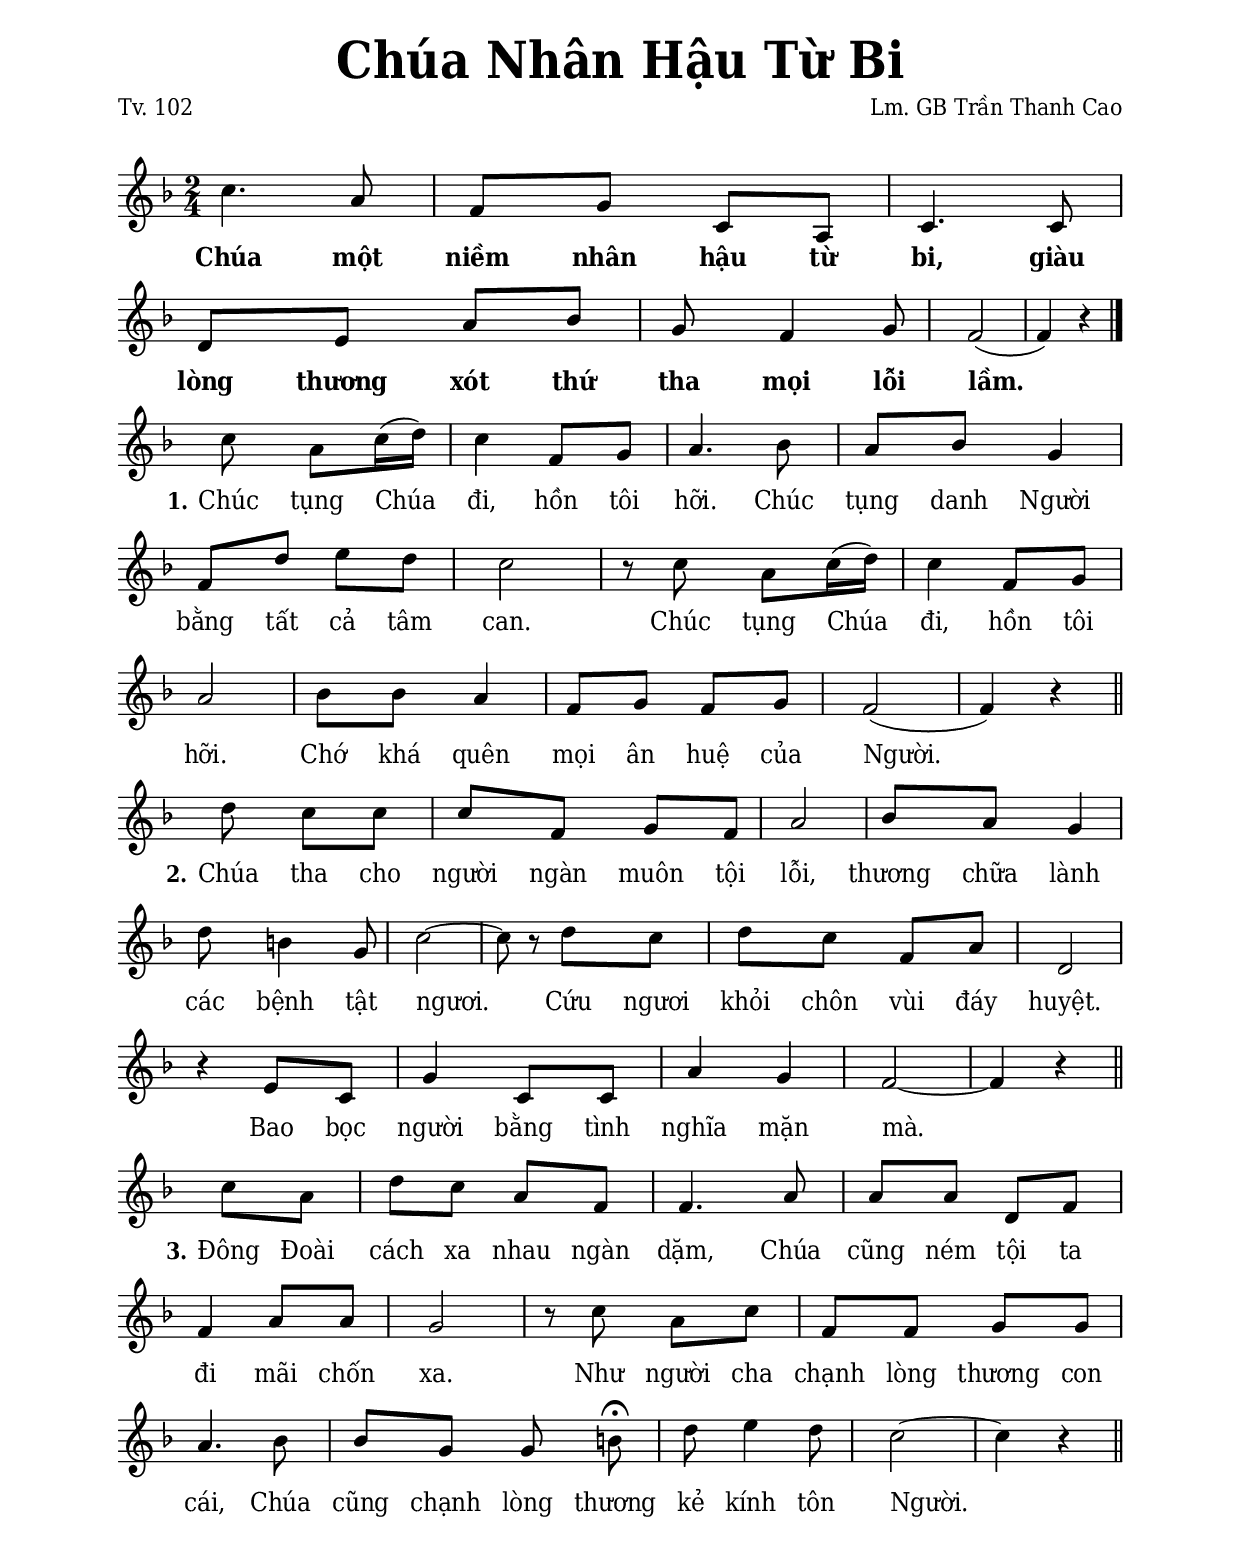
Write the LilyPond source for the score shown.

% Cài đặt chung
\version "2.22.1"
\include "english.ly"

\header {
  title = \markup { \fontsize #3 "Chúa Nhân Hậu Từ Bi" }
  poet = "Tv. 102"
  composer = "Lm. GB Trần Thanh Cao"
  arranger = " "
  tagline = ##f
}

% Nhạc điệp khúc
nhacDiepKhuc = \relative c'' {
  c4. a8 |
  f g c, a |
  c4. c8 |
  d e a bf |
  g f4 g8 |
  f2 ( |
  f4) r \bar "|."
}

% Nhạc phiên khúc
nhacPhienKhucMot = \relative c'' {
  \partial 4. c8 a c16 (d) |
  c4 f,8 g |
  a4. bf8 |
  a bf g4 |
  f8 d' e d |
  c2 |
  r8 c a c16 (d) |
  c4 f,8 g |
  a2 |
  bf8 bf a4 |
  f8 g f g |
  f2 ( |
  f4) r \bar "||"
}

nhacPhienKhucHai = \relative c'' {
  \partial 4. d8 c c |
  c f, g f |
  a2 |
  bf8 a g4 |
  d'8 b!4 g8 |
  c2 ~ |
  c8 r d c |
  d c f, a |
  d,2 |
  r4 e8 c |
  g'4 c,8 c |
  a'4 g |
  f2 ~ |
  f4 r \bar "||"
}

nhacPhienKhucBa = \relative c'' {
  \partial 4 c8 a |
  d c a f |
  f4. a8 |
  a a d, f |
  f4 a8 a |
  g2 |
  r8 c a c |
  f, f g g |
  a4. bf8 |
  bf g
  \autoBeamOff
  g b \fermata |
  \autoBeamOn
  d e4 d8 |
  c2 ~ |
  c4 r \bar "||"
}

% Lời điệp khúc
loiDiepKhuc = \lyricmode {
  \override Lyrics.LyricText.font-series = #'bold
  Chúa một niềm nhân hậu từ bi,
  giàu
  \override LyricText.extra-offset = #'(0 . -1)
  lòng thương xót thứ tha mọi lỗi lầm.
}

% Lời phiên khúc
loiPhienKhucMot = \lyricmode {
  \set stanza = #"1."
  Chúc tụng Chúa đi, hồn tôi hỡi.
  Chúc tụng danh Người bằng tất cả tâm can.
  Chúc tụng Chúa đi, hồn tôi hỡi.
  Chớ khá quên mọi ân huệ của Người.
}

loiPhienKhucHai = \lyricmode {
  \set stanza = #"2."
  Chúa tha cho người ngàn muôn tội lỗi,
  thương chữa lành các bệnh tật ngươi.
  Cứu ngươi khỏi chôn vùi đáy huyệt.
  Bao bọc người bằng tình nghĩa mặn mà.
}

loiPhienKhucBa = \lyricmode {
  \set stanza = #"3."
  Đông Đoài cách xa nhau ngàn dặm,
  Chúa cũng ném tội ta đi mãi chốn xa.
  Như người cha chạnh lòng thương con cái,
  Chúa cũng chạnh lòng thương kẻ kính tôn Người.
}

% Dàn trang
\paper {
  #(set-paper-size "a4")
  top-margin = 20\mm
  bottom-margin = 10\mm
  left-margin = 20\mm
  right-margin = 20\mm
  indent = #0
  #(define fonts
    (make-pango-font-tree
      "Deja Vu Serif Condensed"
      "Deja Vu Serif Condensed"
      "Deja Vu Serif Condensed"
      (/ 20 20)))
  page-count = #1
  system-system-spacing = #'((basic-distance . 12)
                             (minimum-distance . 12)
                             (padding . 1))
  score-system-spacing = #'((basic-distance . 12)
                             (minimum-distance . 12)
                             (padding . 1))
}

% Thiết lập tông và nhịp
TongNhip = { \key f \major \time 2/4 }

\score {
  \new ChoirStaff <<
    \new Staff = diepKhuc \with {
        \consists "Merge_rests_engraver"
        %\magnifyStaff #(magstep +1)
      }
      <<
      \new Voice = beSop {
        \TongNhip \stemNeutral \nhacDiepKhuc
      }
    >>
    \new Lyrics \with {
          \override VerticalAxisGroup.
            nonstaff-relatedstaff-spacing.padding = #0.3
          \override VerticalAxisGroup.
            nonstaff-unrelatedstaff-spacing.padding = #1
        }
        \lyricsto beSop \loiDiepKhuc
  >>
  \layout {
    \override Lyrics.LyricText.font-series = #'bold
    %\override Lyrics.LyricText.font-size = #+2
    \override Lyrics.LyricSpace.minimum-distance = #6
    \override Score.BarNumber.break-visibility = ##(#f #f #f)
    \override Score.SpacingSpanner.uniform-stretching = ##t
  }
}

\score {
  \new ChoirStaff <<
    \new Staff = phienKhuc \with {
        %\magnifyStaff #(magstep +1)
      }
      <<
      \new Voice = beSop {
        \TongNhip \nhacPhienKhucMot
      }
    >>
    \new Lyrics \with {
          \override VerticalAxisGroup.
            nonstaff-relatedstaff-spacing.padding = #1
          \override VerticalAxisGroup.
            nonstaff-unrelatedstaff-spacing.padding = #1
        }
        \lyricsto beSop \loiPhienKhucMot
  >>
  \layout {
    \override Staff.TimeSignature.transparent = ##t
    %\override Lyrics.LyricText.font-size = #+2
    \override Lyrics.LyricSpace.minimum-distance = #3
    \override Score.BarNumber.break-visibility = ##(#f #f #f)
    \override Score.SpacingSpanner.uniform-stretching = ##t
  }
}

\score {
  \new ChoirStaff <<
    \new Staff = phienKhuc \with {
        %\magnifyStaff #(magstep +1)
      }
      <<
      \new Voice = beSop {
        \TongNhip \nhacPhienKhucHai
      }
    >>
    \new Lyrics \with {
          \override VerticalAxisGroup.
            nonstaff-relatedstaff-spacing.padding = #1.2
          \override VerticalAxisGroup.
            nonstaff-unrelatedstaff-spacing.padding = #1
        }
        \lyricsto beSop \loiPhienKhucHai
  >>
  \layout {
    \override Staff.TimeSignature.transparent = ##t
    %\override Lyrics.LyricText.font-size = #+2
    \override Lyrics.LyricSpace.minimum-distance = #3
    \override Score.BarNumber.break-visibility = ##(#f #f #f)
    \override Score.SpacingSpanner.uniform-stretching = ##t
  }
}

\score {
  \new ChoirStaff <<
    \new Staff = phienKhuc \with {
        %\magnifyStaff #(magstep +1)
      }
      <<
      \new Voice = beSop {
        \TongNhip \nhacPhienKhucBa
      }
    >>
    \new Lyrics \with {
          \override VerticalAxisGroup.
            nonstaff-relatedstaff-spacing.padding = #1.5
          \override VerticalAxisGroup.
            nonstaff-unrelatedstaff-spacing.padding = #1
        }
        \lyricsto beSop \loiPhienKhucBa
  >>
  \layout {
    \override Staff.TimeSignature.transparent = ##t
    %\override Lyrics.LyricText.font-size = #+2
    \override Lyrics.LyricSpace.minimum-distance = #2
    \override Score.BarNumber.break-visibility = ##(#f #f #f)
    \override Score.SpacingSpanner.uniform-stretching = ##t
  }
}
